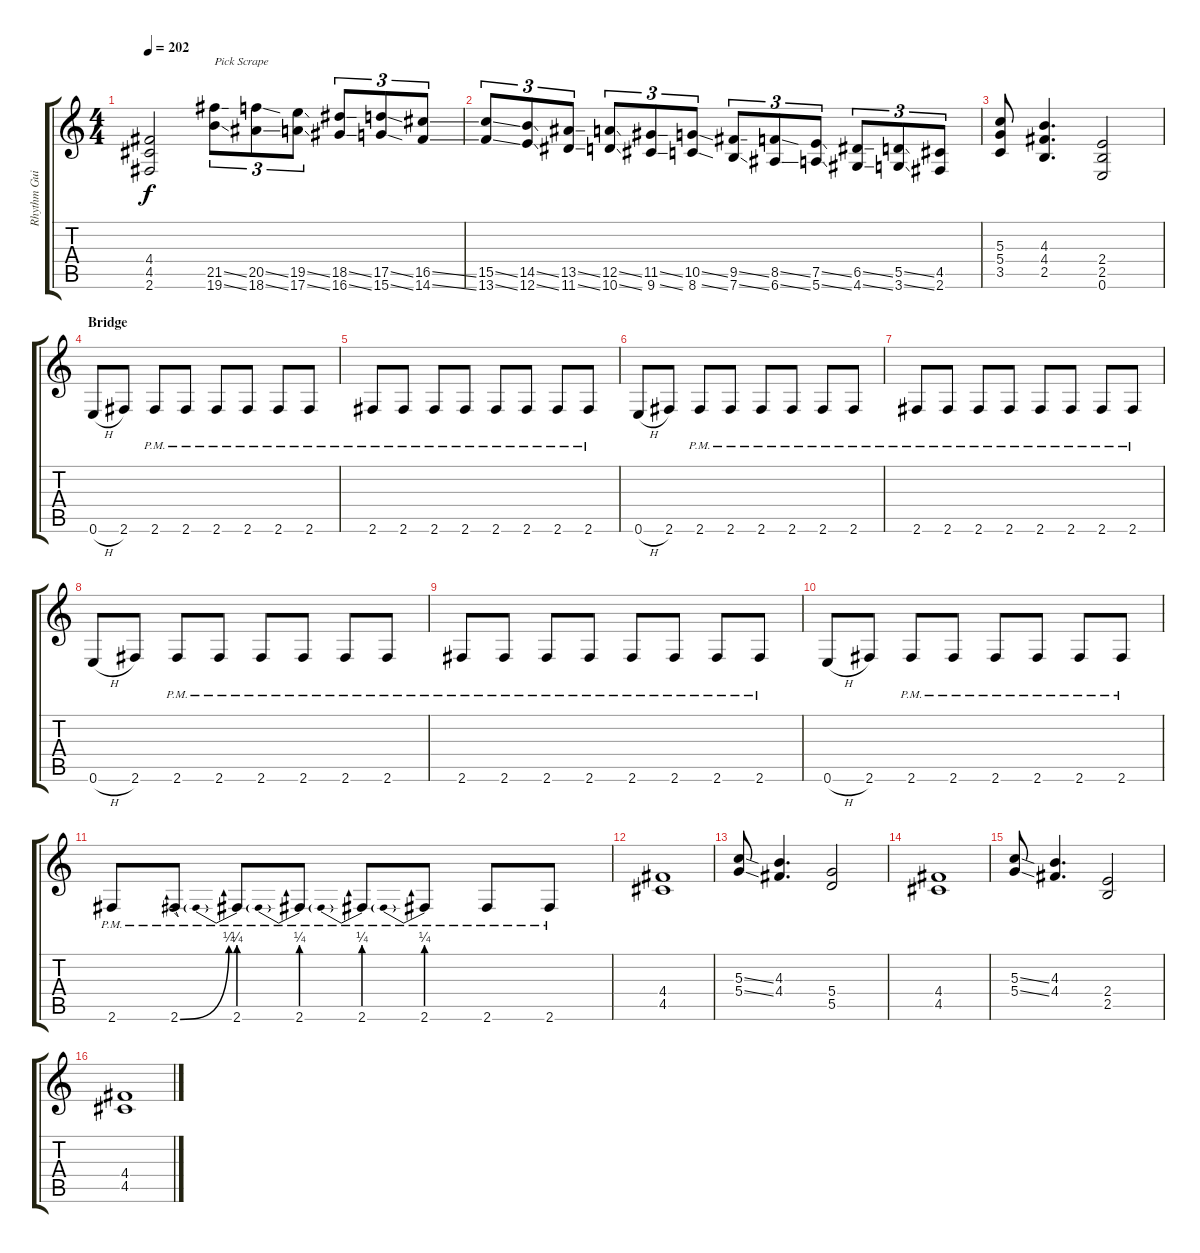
\track ("Rhythm Guitar" "Rhythm Gui") {instrument distortionguitar}
\staff {score tabs}
\tuning (E4 B3 G3 D3 A2 E2) {hide}
\ts (4 4)
\tempo 202
\clef g2
\ks c
(4.4 4.5 2.6).2{dy f} (21.5{ss} 19.6{ss}).8{tu (3 2) txt "Pick Scrape"} (20.5{ss} 18.6{ss}).8{tu (3 2)} (19.5{ss} 17.6{ss}).8{tu (3 2)} (18.5{ss} 16.6{ss}).8{tu (3 2)} (17.5{ss} 15.6{ss}).8{tu (3 2)} (16.5{ss} 14.6{ss}).8{tu (3 2)} |
(15.5{ss} 13.6{ss}).8{tu (3 2)} (14.5{ss} 12.6{ss}).8{tu (3 2)} (13.5{ss} 11.6{ss}).8{tu (3 2)} (12.5{ss} 10.6{ss}).8{tu (3 2)} (11.5{ss} 9.6{ss}).8{tu (3 2)} (10.5{ss} 8.6{ss}).8{tu (3 2)} (9.5{ss} 7.6{ss}).8{tu (3 2)} (8.5{ss} 6.6{ss}).8{tu (3 2)} (7.5{ss} 5.6{ss}).8{tu (3 2)} (6.5{ss} 4.6{ss}).8{tu (3 2)} (5.5{ss} 3.6{ss}).8{tu (3 2)} (4.5 2.6).8{tu (3 2)} |
(5.3 5.4 3.5).8 (4.3 4.4 2.5).4{d} (2.4 2.5 0.6).2 |
\section ("" "Bridge")
0.6{h}.8 2.6.8 2.6{pm}.8 2.6{pm}.8 2.6{pm}.8 2.6{pm}.8 2.6{pm}.8 2.6{pm}.8 |
2.6{pm}.8 2.6{pm}.8 2.6{pm}.8 2.6{pm}.8 2.6{pm}.8 2.6{pm}.8 2.6{pm}.8 2.6{pm}.8 |
0.6{h}.8 2.6.8 2.6{pm}.8 2.6{pm}.8 2.6{pm}.8 2.6{pm}.8 2.6{pm}.8 2.6{pm}.8 |
2.6{pm}.8 2.6{pm}.8 2.6{pm}.8 2.6{pm}.8 2.6{pm}.8 2.6{pm}.8 2.6{pm}.8 2.6{pm}.8 |
0.6{h}.8 2.6.8 2.6{pm}.8 2.6{pm}.8 2.6{pm}.8 2.6{pm}.8 2.6{pm}.8 2.6{pm}.8 |
2.6{pm}.8 2.6{pm}.8 2.6{pm}.8 2.6{pm}.8 2.6{pm}.8 2.6{pm}.8 2.6{pm}.8 2.6{pm}.8 |
0.6{h}.8 2.6.8 2.6{pm}.8 2.6{pm}.8 2.6{pm}.8 2.6{pm}.8 2.6{pm}.8 2.6{pm}.8 |
2.6{pm}.8 2.6{be (bend 0 0 60 1) pm}.8 2.6{be (prebend 0 1 60 1) pm}.8 2.6{be (prebend 0 1 60 1) pm}.8 2.6{be (prebend 0 1 60 1) pm}.8 2.6{be (prebend 0 1 60 1) pm}.8 2.6{pm}.8 2.6{pm}.8 |
(4.4 4.5).1 |
(5.3{ss} 5.4{ss}).8 (4.3 4.4).4{d} (5.4 5.5).2 |
(4.4 4.5).1 |
(5.3{ss} 5.4{ss}).8 (4.3 4.4).4{d} (2.4 2.5).2 |
(4.4 4.5).1
